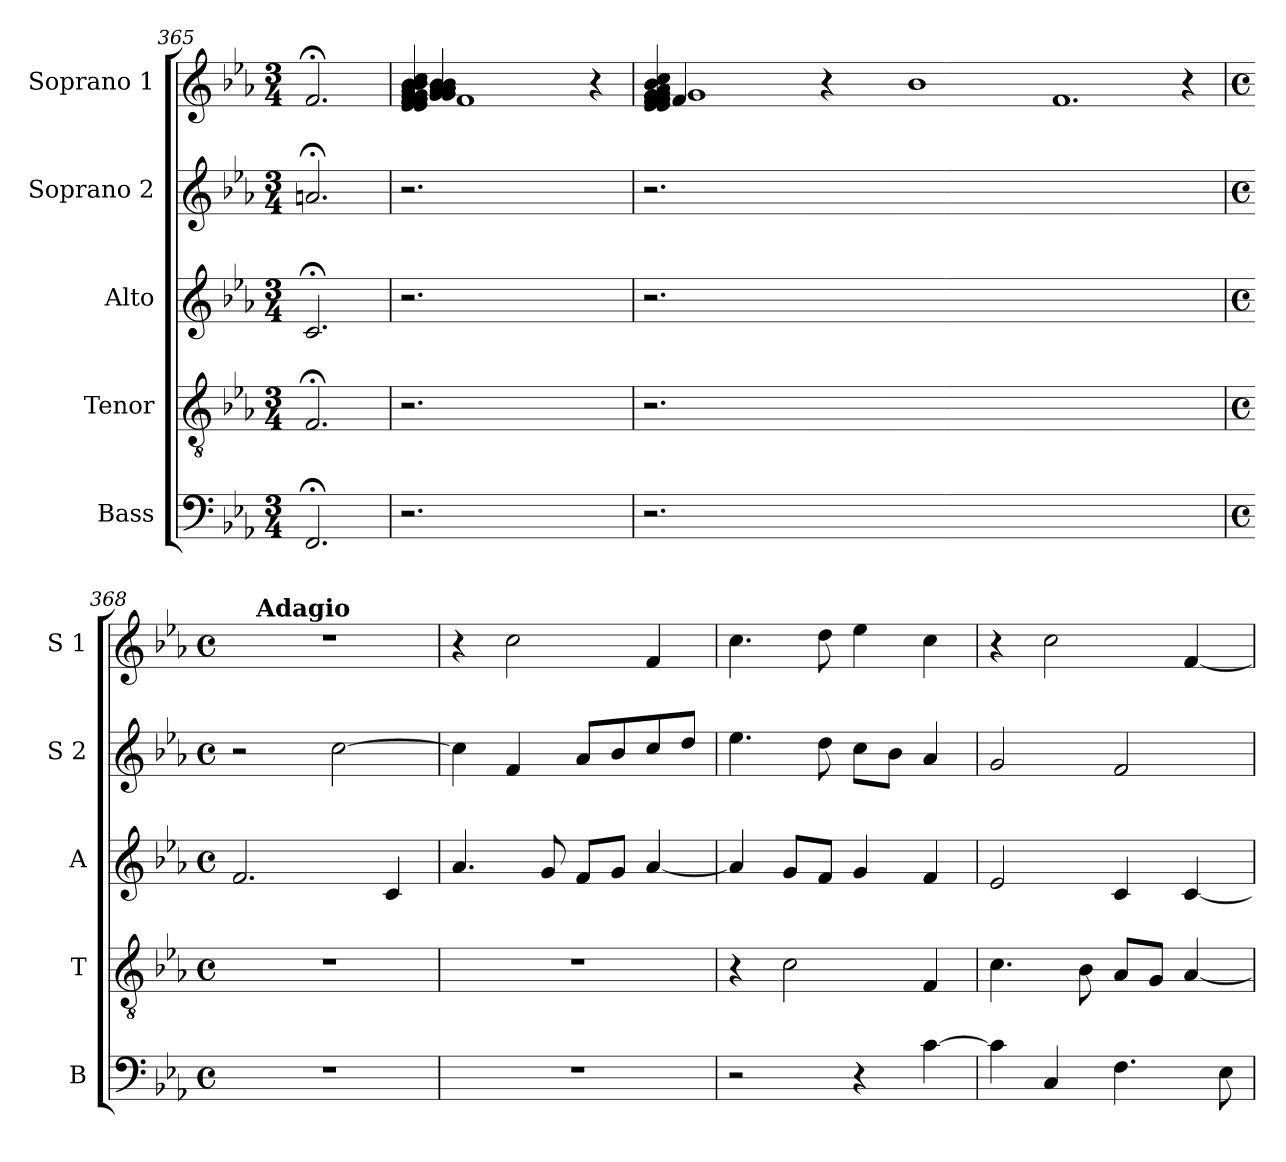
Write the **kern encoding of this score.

**kern	**kern	**kern	**kern	**kern
*part5	*part4	*part3	*part2	*part1
*staff5	*staff4	*staff3	*staff2	*staff1
*I"Bass	*I"Tenor	*I"Alto	*I"Soprano 2	*I"Soprano 1
*I'B	*I'T	*I'A	*I'S 2	*I'S 1
*clefF4	*clefGv2	*clefG2	*clefG2	*clefG2
*k[b-e-a-]	*k[b-e-a-]	*k[b-e-a-]	*k[b-e-a-]	*k[b-e-a-]
*E-:	*E-:	*E-:	*E-:	*E-:
*M3/4	*M3/4	*M3/4	*M3/4	*M3/4
=365	=365	=365	=365	=365
2.FF;/	2.F;/	2.c;/	2.an;/	2.f;/
!!LO:PB:g=z
=366!	=366!	=366!	=366!	=366!
*	*	*	*	*^
2.r	2.r	2.r	2.r	4e-/ 4e-/ 4f/ 4f/ 4f/ 4f/ 4g/ 4g/ 4a-/ 4b-/ 4b-/ 4cc/	4g/ 4g/ 4g/ 4a-/ 4a-/ 4a-/ 4b-/ 4b-/
.	.	.	.	1f	1ryy
2.ryy	2.ryy	2.ryy	2.ryy	.	.
.	.	.	.	4r	4ryy
!!LO:LB:g=z	!!
=367	=367	=367	=367	=367	=367
2.r	2.r	2.r	2.r	4e-/ 4e-/ 4f/ 4f/ 4f/ 4f/ 4g/ 4g/ 4g/ 4a-/ 4b-/ 4cc/	4f/
.	.	.	.	1g	1ryy
00ryy	00ryy	00ryy	00ryy	.	.
.	.	.	.	4r	2%7ryy
.	.	.	.	4ryy	.
.	.	.	.	1b-	.
.	.	.	.	4ryy	.
.	.	.	.	1.f	.
.	.	.	.	4r	.
!!LO:LB:g=z	!!
=368	=368	=368	=368	=368	=368
*M4/4	*M4/4	*M4/4	*M4/4	*M4/4	*
*met(c)	*met(c)	*met(c)	*met(c)	*met(c)	*
1r	1r	2.f/	2r	1r	16ryy
!	!	!	!	!	!LO:TX:a:B:t=Adagio
.	.	.	.	.	2...ryy
.	.	.	[>2cc\	.	.
.	.	4c/	.	.	.
*	*	*	*	*v	*v
=369	=369	=369	=369	=369
1r	1r	4.a-/	4cc\]	4r
.	.	.	4f/	2cc\
.	.	8g/	.	.
.	.	8f/L	8a-/L	.
.	.	8g/J	8b-/	.
.	.	[<4a-/	8cc/	4f/
.	.	.	8dd/J	.
=370	=370	=370	=370	=370
2r	4r	4a-/]	4.ee-\	4.cc\
.	2c\	8g/L	.	.
.	.	8f/J	8dd\	8dd\
4r	.	4g/	8cc\L	4ee-\
.	.	.	8b-\J	.
[>4c\	4F/	4f/	4a-/	4cc\
=371	=371	=371	=371	=371
4c\]	4.c\	2e-/	2g/	4r
4C/	.	.	.	2cc\
.	8B-\	.	.	.
4.F\	8A-/L	4c/	2f/	.
.	8G/J	.	.	.
.	[<4A-/	[<4c/	.	[<4f/
8E-\	.	.	.	.
=	=	=	=	=
*-	*-	*-	*-	*-
